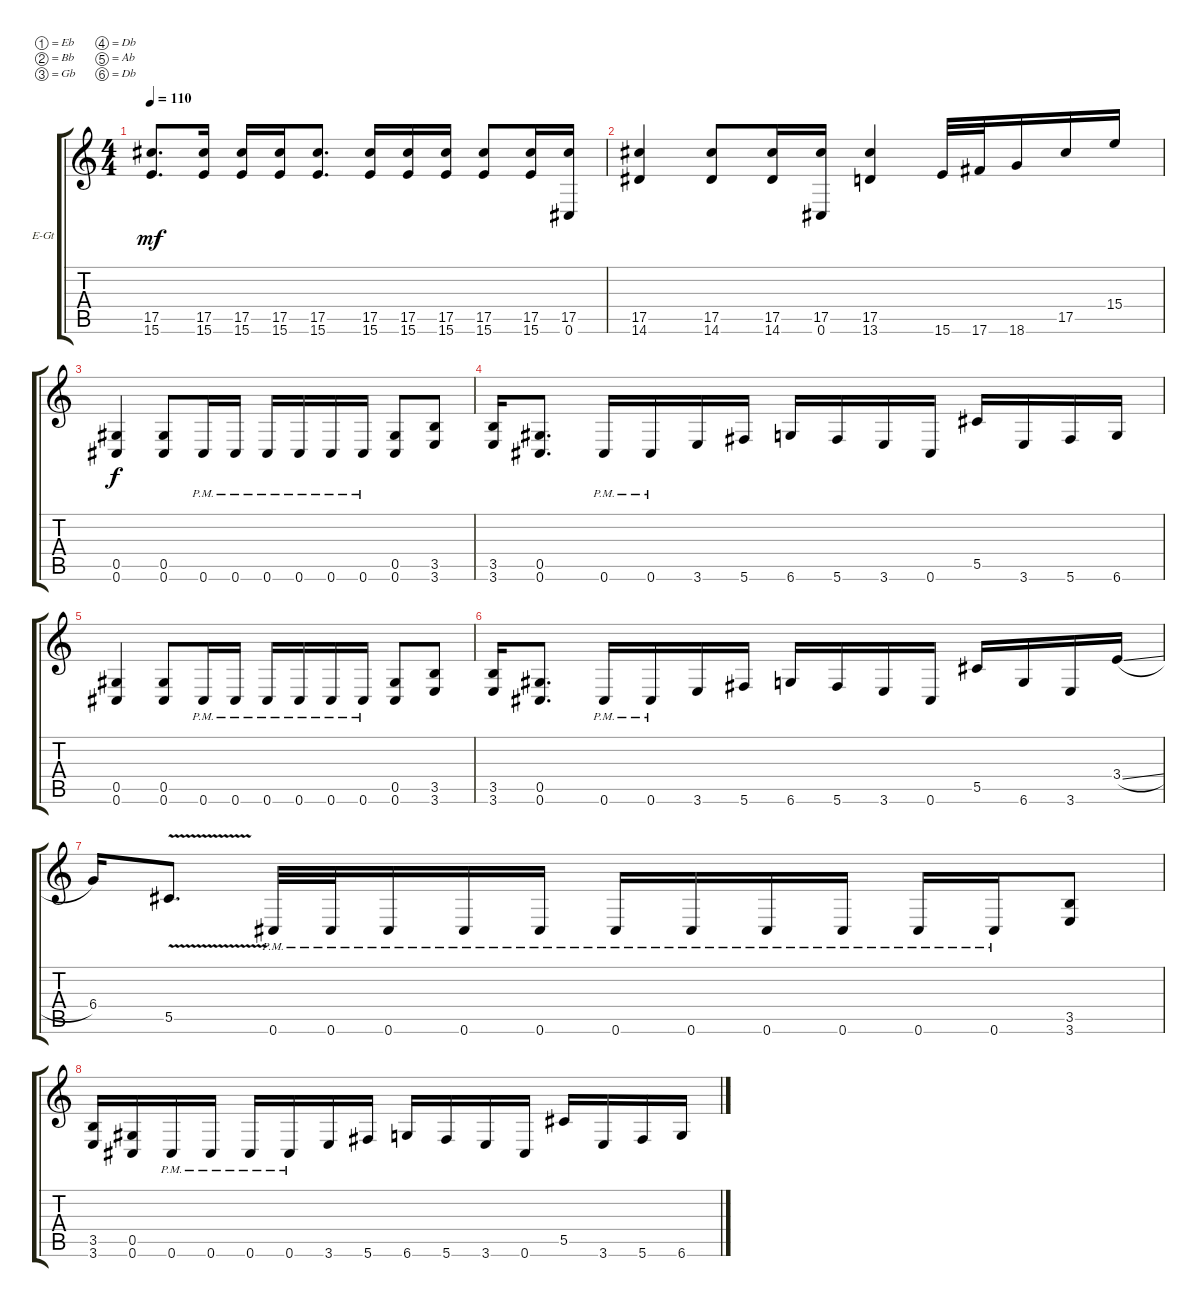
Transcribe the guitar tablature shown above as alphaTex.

\bracketExtendMode groupsimilarinstruments
\firstSystemTrackNameOrientation horizontal
\otherSystemsTrackNameOrientation horizontal
\track ("Electric Guitar 1" "E-Gt") {instrument distortionguitar}
\staff {score tabs}
\tuning (Eb4 Bb3 Gb3 Db3 Ab2 Db2)
\ts (4 4)
\tempo 110
\clef g2
\ks c
(15.6 17.5).8{d dy mf} (17.5 15.6).16 (15.6 17.5).16 (15.6 17.5).16 (15.6 17.5).8{d} (17.5 15.6).16 (17.5 15.6).16 (17.5 15.6).16 (17.5 15.6).8 (15.6 17.5).16 (17.5 0.6).16 |
(17.5 14.6).4 (17.5 14.6).8 (17.5 14.6).16 (17.5 0.6).16 (17.5 13.6).4 15.6.32 17.6.32 18.6.16 17.5.16 15.4.16 |
(0.6 0.5).4{dy f} (0.5 0.6).8 0.6{pm}.16 0.6{pm}.16 0.6{pm}.16 0.6{pm}.16 0.6{pm}.16 0.6{pm}.16 (0.6 0.5).8 (3.5 3.6).8 |
(3.6 3.5).16 (0.5 0.6).8{d} 0.6{pm}.16 0.6{pm}.16 3.6.16 5.6.16 6.6.16 5.6.16 3.6.16 0.6.16 5.5.16 3.6.16 5.6.16 6.6.16 |
(0.6 0.5).4 (0.5 0.6).8 0.6{pm}.16 0.6{pm}.16 0.6{pm}.16 0.6{pm}.16 0.6{pm}.16 0.6{pm}.16 (0.6 0.5).8 (3.5 3.6).8 |
(3.6 3.5).16 (0.5 0.6).8{d} 0.6{pm}.16 0.6{pm}.16 3.6.16 5.6.16 6.6.16 5.6.16 3.6.16 0.6.16 5.5.16 6.6.16 3.6.16 3.4{sl}.16 |
6.4.16 5.5{v}.8{d} 0.6{pm}.32 0.6{pm}.32 0.6{pm}.16 0.6{pm}.16 0.6{pm}.16 0.6{pm}.16 0.6{pm}.16 0.6{pm}.16 0.6{pm}.16 0.6{pm}.16 0.6{pm}.16 (3.6 3.5).8 |
(3.6 3.5).16 (0.5 0.6).16 0.6{pm}.16 0.6{pm}.16 0.6{pm}.16 0.6{pm}.16 3.6.16 5.6.16 6.6.16 5.6.16 3.6.16 0.6.16 5.5.16 3.6.16 5.6.16 6.6.16
